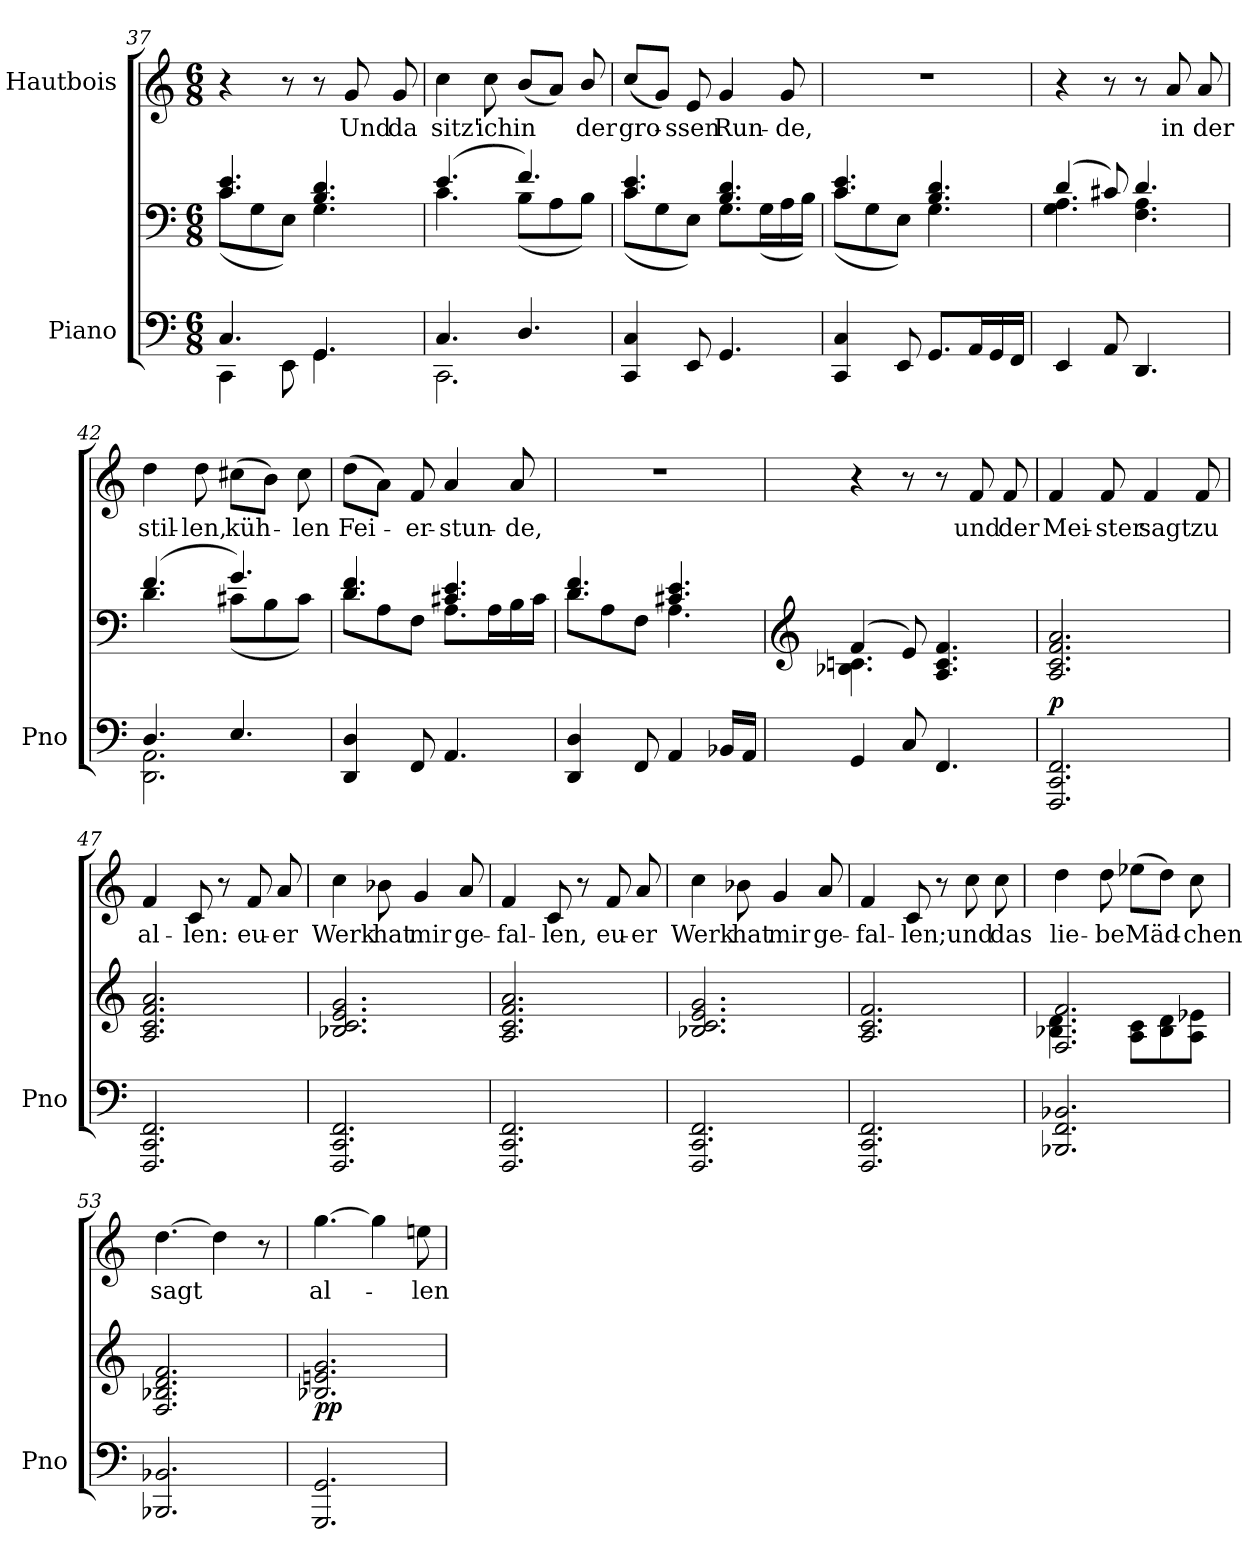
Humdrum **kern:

**kern	**kern	**dynam	**kern	**text
*part2	*part2	*part2	*part1	*part1
*staff3	*staff2	*staff2/3	*staff1	*staff1
*I"Piano	*	*	*I"Hautbois	*
*I'Pno	*	*	*	*
*clefF4	*clefF4	*	*clefG2	*
*k[]	*k[]	*	*k[]	*
*M6/8	*M6/8	*	*M6/8	*
=37	=37	=37	=37	=37
*^	*^	*	*	*
4.C/	4CC\	4.c/ 4.e/	(8c\L	.	4r	.
.	.	.	8G\	.	.	.
.	8EE\	.	8E\J)	.	8r	.
4.GG/	4.GG\	4.B/ 4.d/	4.G\	.	8r	.
*	*	*	*	*	*MM120	*
.	.	.	.	.	8g/	Und
.	.	.	.	.	8g/	da
=38	=38	=38	=38	=38	=38	=38
4.C/	2.CC\	(>4.e/	4.c\	.	4cc\	sitz'
.	.	.	.	.	8cc\	ich
4.D/	.	4.f/)	(8B\L	.	(8b/L	in
.	.	.	8A\	.	8a/J)	.
.	.	.	8B\J)	.	8b/	der
*v	*v	*	*	*	*	*
=39	=39	=39	=39	=39	=39
4CC/ 4C/	4.c/ 4.e/	(8c\L	.	(8cc/L	gro-
.	.	8G\	.	8g/J)	.
8EE/	.	8E\J)	.	8e/	-ssen
4.GG/	4.B/ 4.d/	8.G\L	.	4g/	Run-
.	.	(16G\L	.	.	.
.	.	16A\	.	8g/	-de,
.	.	16B\JJ)	.	.	.
=40	=40	=40	=40	=40	=40
4CC/ 4C/	4.c/ 4.e/	(8c\L	.	2.r	.
.	.	8G\	.	.	.
8EE/	.	8E\J)	.	.	.
8.GG/L	4.B/ 4.d/	4.G\	.	.	.
16AA/L	.	.	.	.	.
16GG/	.	.	.	.	.
16FF/JJ	.	.	.	.	.
=41	=41	=41	=41	=41	=41
4EE/	(>4d/	4.G\ 4.A\	.	4r	.
8AA/	8c#X/)	.	.	8r	.
4.DD/	4.d/	4.F\ 4.A\	.	8r	.
.	.	.	.	8a/	in
.	.	.	.	8a/	der
!!LO:PB:g=z
=42	=42	=42	=42	=42	=42
*^	*	*	*	*	*
4.D/	2.DD\ 2.AA\	(4.f/	4.d\	.	4dd\	stil-
.	.	.	.	.	8dd\	-len,
4.E/	.	4.g/)	(8c#X\L	.	(8cc#X\L	küh-
.	.	.	8B\	.	8b\J)	.
.	.	.	8c#\J)	.	8cc#\	-len
*v	*v	*	*	*	*	*
=43	=43	=43	=43	=43	=43
4DD/ 4D/	4.d/ 4.f/	8d\L	.	(8dd\L	Fei-
.	.	8A\	.	8a\J)	.
8FF/	.	8F\J	.	8f/	-er-
4.AA/	4.c#X/ 4.e/	8.A\L	.	4a/	-stun-
.	.	16A\L	.	.	.
.	.	16B\	.	8a/	-de,
.	.	16c#\JJ	.	.	.
=44	=44	=44	=44	=44	=44
4DD/ 4D/	4.d/ 4.f/	8d\L	.	2.r	.
.	.	8A\	.	.	.
8FF/	.	8F\J	.	.	.
4AA/	4.c#X/ 4.e/	4.A\	.	.	.
16BB-X/LL	.	.	.	.	.
16AA/JJ	.	.	.	.	.
=45	=45	=45	=45	=45	=45
*	*clefG2	*	*	*	*
*	*	*	*	*MM113	*
4GG/	(4f/	4.B-X\ 4.cn\	.	4r	.
8C/	8e/)	.	.	8r	.
4.FF/	4.A/ 4.c/ 4.f/	4.ryy	.	8r	.
.	.	.	.	8f/	und
.	.	.	.	8f/	der
*	*v	*v	*	*	*
=46	=46	=46	=46	=46
!	!	!LO:DY:a=2	!	!
2.FFF/ 2.CC/ 2.FF/	2.A/ 2.c/ 2.f/ 2.a/	p	4f/	Mei-
.	.	.	8f/	-ster
.	.	.	4f/	sagt
.	.	.	8f/	zu
!!LO:LB:g=z
=47	=47	=47	=47	=47
2.FFF/ 2.CC/ 2.FF/	2.A/ 2.c/ 2.f/ 2.a/	.	4f/	al-
.	.	.	8c/	-len:
.	.	.	8r	.
.	.	.	8f/	eu-
.	.	.	8a/	-er
=48	=48	=48	=48	=48
2.FFF/ 2.CC/ 2.FF/	2.B-X/ 2.c/ 2.e/ 2.g/	.	4cc\	Werk
.	.	.	8b-X\	hat
.	.	.	4g/	mir
.	.	.	8a/	ge-
=49	=49	=49	=49	=49
*	*	*	*MM105	*
2.FFF/ 2.CC/ 2.FF/	2.A/ 2.c/ 2.f/ 2.a/	.	4f/	-fal-
.	.	.	8c/	-len,
.	.	.	8r	.
.	.	.	8f/	eu-
.	.	.	8a/	-er
=50	=50	=50	=50	=50
2.FFF/ 2.CC/ 2.FF/	2.B-X/ 2.c/ 2.e/ 2.g/	.	4cc\	Werk
.	.	.	8b-X\	hat
.	.	.	4g/	mir
.	.	.	8a/	ge-
=51	=51	=51	=51	=51
2.FFF/ 2.CC/ 2.FF/	2.A/ 2.c/ 2.f/	.	4f/	-fal-
.	.	.	8c/	-len;
.	.	.	8r	.
.	.	.	8cc\	und
.	.	.	8cc\	das
!!LO:LB:g=z
=52	=52	=52	=52	=52
*	*^	*	*	*
2.BBB-X/ 2.FF/ 2.BB-X/	2.F/ 2.f/	4.B-X\ 4.d\	.	4dd\	lie-
.	.	.	.	8dd\	-be
.	.	8A\ 8c\L	.	(8ee-X\L	Mäd-
.	.	8B-\ 8d\	.	8dd\J)	.
.	.	8A\ 8e-X\J	.	8cc\	-chen
*	*v	*v	*	*	*
=53	=53	=53	=53	=53
2.BBB-X/ 2.BB-X/	2.F/ 2.B-X/ 2.d/ 2.f/	.	[4.dd\	sagt
.	.	.	4dd\]	.
.	.	.	8r	.
=54	=54	=54	=54	=54
*	*	*	*MM90	*
!	!	!LO:DY:b	!	!
2.GGG/ 2.GG/	2.B-X/ 2.en/ 2.g/	pp	[4.gg\	al-
.	.	.	4gg\]	.
.	.	.	8een\	-len
=	=	=	=	=
*-	*-	*-	*-	*-
